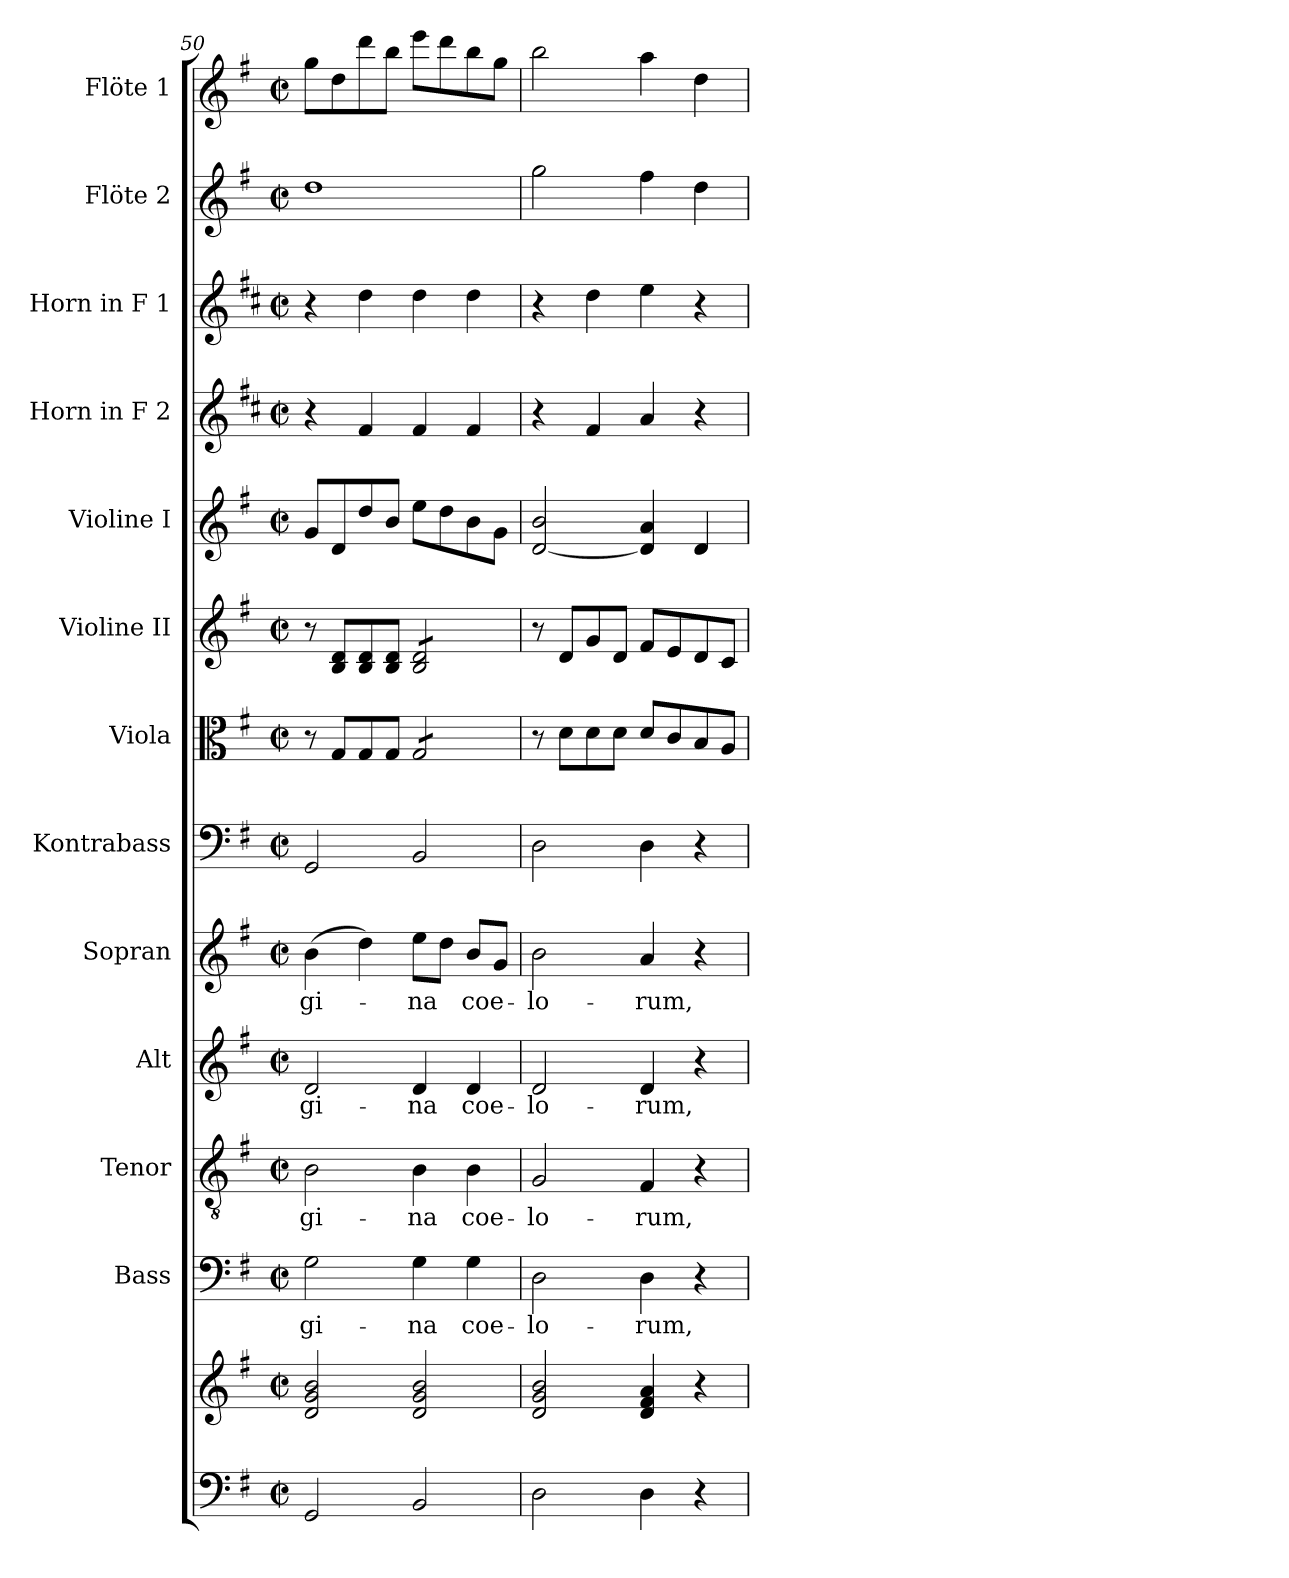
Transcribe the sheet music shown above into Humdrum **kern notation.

**kern	**kern	**kern	**text	**kern	**text	**kern	**text	**kern	**text	**kern	**kern	**kern	**kern	**kern	**kern	**kern	**kern
*part13	*part13	*part12	*part12	*part11	*part11	*part10	*part10	*part9	*part9	*part8	*part7	*part6	*part5	*part4	*part3	*part2	*part1
*staff14	*staff13	*staff12	*staff12	*staff11	*staff11	*staff10	*staff10	*staff9	*staff9	*staff8	*staff7	*staff6	*staff5	*staff4	*staff3	*staff2	*staff1
*	*	*I"Bass	*	*I"Tenor	*	*I"Alt	*	*I"Sopran	*	*I"Kontrabass	*I"Viola	*I"Violine II	*I"Violine I	*I"Horn in F 2	*I"Horn in F 1	*I"Flöte 2	*I"Flöte 1
*	*	*I'B.	*	*I'T.	*	*I'A.	*	*I'S.	*	*I'Kb.	*I'Vla.	*I'Vl. II	*I'Vl. I	*I'Hrn. F 2	*I'Hrn. F 1	*I'Fl. 2	*I'Fl. 1
*clefF4	*clefG2	*clefF4	*	*clefGv2	*	*clefG2	*	*clefG2	*	*clefF4	*clefC3	*clefG2	*clefG2	*clefG2	*clefG2	*clefG2	*clefG2
*	*	*	*	*	*	*	*	*	*	*ITrd7c12	*	*	*	*ITrd4c7	*ITrd4c7	*	*
*k[f#]	*k[f#]	*k[f#]	*	*k[f#]	*	*k[f#]	*	*k[f#]	*	*k[f#]	*k[f#]	*k[f#]	*k[f#]	*k[f#]	*k[f#]	*k[f#]	*k[f#]
*G:	*G:	*G:	*	*G:	*	*G:	*	*G:	*	*G:	*G:	*G:	*G:	*G:	*G:	*G:	*G:
*M2/2	*M2/2	*M2/2	*	*M2/2	*	*M2/2	*	*M2/2	*	*M2/2	*M2/2	*M2/2	*M2/2	*M2/2	*M2/2	*M2/2	*M2/2
*met(c|)	*met(c|)	*met(c|)	*	*met(c|)	*	*met(c|)	*	*met(c|)	*	*met(c|)	*met(c|)	*met(c|)	*met(c|)	*met(c|)	*met(c|)	*met(c|)	*met(c|)
=50	=50	=50	=50	=50	=50	=50	=50	=50	=50	=50	=50	=50	=50	=50	=50	=50	=50
!	!	!	!LO:LY:b	!	!LO:LY:b	!	!LO:LY:b	!	!LO:LY:b	!	!	!	!	!	!	!	!
2GG/	2d/ 2g/ 2b/	2G\	-gi-	2B\	-gi-	2d/	-gi-	(>4b\	-gi-	2GGG/	8r	8r	8g/L	4r	4r	1dd	8gg\L
.	.	.	.	.	.	.	.	.	.	.	8G/L	8B/ 8d/L	8d/	.	.	.	8dd\
.	.	.	.	.	.	.	.	4dd\)	.	.	8G/	8B/ 8d/	8dd/	4B/	4g\	.	8ddd\
.	.	.	.	.	.	.	.	.	.	.	8G/J	8B/ 8d/J	8b/J	.	.	.	8bb\J
!	!	!	!LO:LY:b	!	!LO:LY:b	!	!LO:LY:b	!	!LO:LY:b	!	!	!	!	!	!	!	!
*	*	*	*	*	*	*	*	*	*	*	*tremolo	*	*	*	*	*	*
*	*	*	*	*	*	*	*	*	*	*	*	*tremolo	*	*	*	*	*
2BB/	2d/ 2g/ 2b/	4G\	-na	4B\	-na	4d/	-na	8ee\L	-na	2BBB/	8G/L	8B/ 8d/L	8ee\L	4B/	4g\	.	8eee\L
.	.	.	.	.	.	.	.	8dd\J	.	.	8G/	8B/ 8d/	8dd\	.	.	.	8ddd\
!	!	!	!LO:LY:b	!	!LO:LY:b	!	!LO:LY:b	!	!LO:LY:b	!	!	!	!	!	!	!	!
.	.	4G\	coe-	4B\	coe-	4d/	coe-	8b/L	coe-	.	8G/	8B/ 8d/	8b\	4B/	4g\	.	8bb\
.	.	.	.	.	.	.	.	8g/J	.	.	8G/J	8B/ 8d/J	8g\J	.	.	.	8gg\J
*	*	*	*	*	*	*	*	*	*	*	*	*Xtremolo	*	*	*	*	*
*	*	*	*	*	*	*	*	*	*	*	*Xtremolo	*	*	*	*	*	*
=51	=51	=51	=51	=51	=51	=51	=51	=51	=51	=51	=51	=51	=51	=51	=51	=51	=51
!	!	!	!LO:LY:b	!	!LO:LY:b	!	!LO:LY:b	!	!LO:LY:b	!	!	!	!	!	!	!	!
2D\	2d/ 2g/ 2b/	2D\	-lo-	2G/	-lo-	2d/	-lo-	2b\	-lo-	2DD\	8r	8r	[2d/ 2b/	4r	4r	2gg\	2bb\
.	.	.	.	.	.	.	.	.	.	.	8d\L	8d/L	.	.	.	.	.
.	.	.	.	.	.	.	.	.	.	.	8d\	8g/	.	4B/	4g\	.	.
.	.	.	.	.	.	.	.	.	.	.	8d\J	8d/J	.	.	.	.	.
!	!	!	!LO:LY:b	!	!LO:LY:b	!	!LO:LY:b	!	!LO:LY:b	!	!	!	!	!	!	!	!
4D\	4d/ 4f#/ 4a/	4D\	-rum,	4F#/	-rum,	4d/	-rum,	4a/	-rum,	4DD\	8d/L	8f#/L	4d/] 4a/	4d/	4a\	4ff#\	4aa\
.	.	.	.	.	.	.	.	.	.	.	8c/	8e/	.	.	.	.	.
4r	4r	4r	.	4r	.	4r	.	4r	.	4r	8B/	8d/	4d/	4r	4r	4dd\	4dd\
.	.	.	.	.	.	.	.	.	.	.	8A/J	8c/J	.	.	.	.	.
=	=	=	=	=	=	=	=	=	=	=	=	=	=	=	=	=	=
*-	*-	*-	*-	*-	*-	*-	*-	*-	*-	*-	*-	*-	*-	*-	*-	*-	*-
